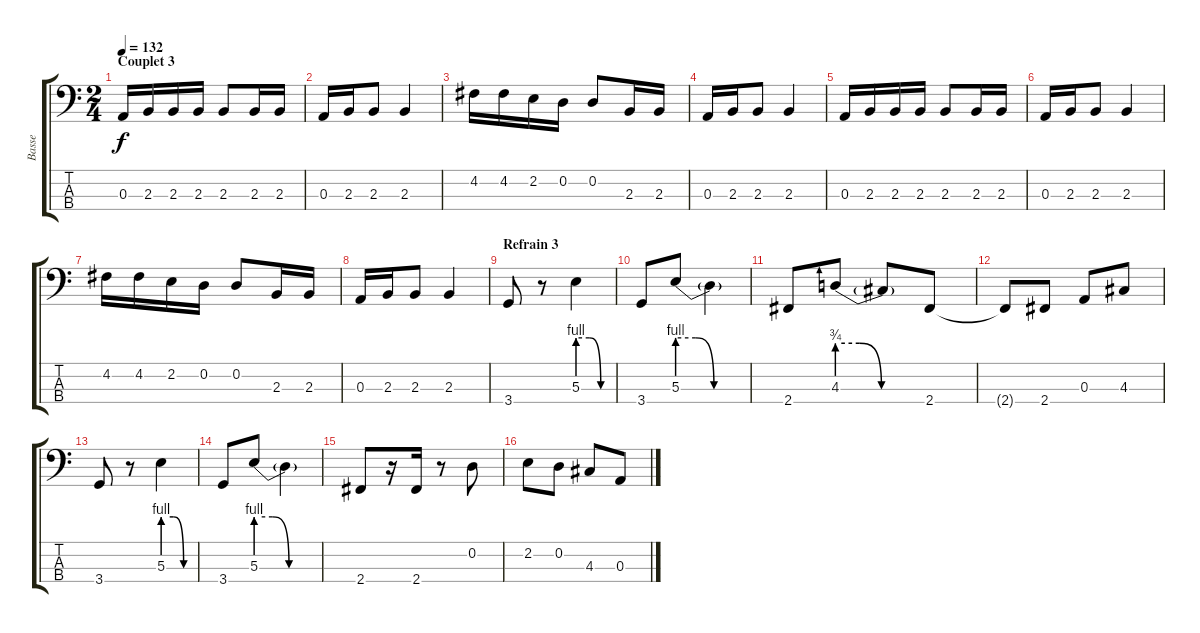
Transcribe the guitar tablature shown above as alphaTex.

\track ("Basse" "Basse") {instrument electricbassfinger}
\staff {score tabs}
\tuning (G2 D2 A1 E1) {hide}
\ts (2 4)
\section ("" "Couplet 3")
\tempo 132
\clef f4
\ks c
0.3.16{dy f} 2.3.16 2.3.16 2.3.16 2.3.8 2.3.16 2.3.16 |
0.3.16 2.3.16 2.3.8 2.3.4 |
4.2.16 4.2.16 2.2.16 0.2.16 0.2.8 2.3.16 2.3.16 |
0.3.16 2.3.16 2.3.8 2.3.4 |
0.3.16 2.3.16 2.3.16 2.3.16 2.3.8 2.3.16 2.3.16 |
0.3.16 2.3.16 2.3.8 2.3.4 |
4.2.16 4.2.16 2.2.16 0.2.16 0.2.8 2.3.16 2.3.16 |
0.3.16 2.3.16 2.3.8 2.3.4 |
\section ("" "Refrain 3")
3.4.8 r.8 5.3{be (custom 0 4 20 4 40 0 60 0)}.4 |
3.4.8 5.3{be (custom 0 4 15 4 30 0 40 0 60 0)}.8 5.3{t}.4 |
2.4.8 4.3{be (custom 0 3 15 3 30 0 40 0 60 0)}.8 4.3{t}.8 2.4.8 |
2.4{t}.8 2.4.8 0.3.8 4.3.8 |
3.4.8 r.8 5.3{be (custom 0 4 20 4 40 0 60 0)}.4 |
3.4.8 5.3{be (custom 0 4 15 4 30 0 40 0 60 0)}.8 5.3{t}.4 |
2.4.8 r.16 2.4.16 r.8 0.2.8 |
2.2.8 0.2.8 4.3.8 0.3.8
